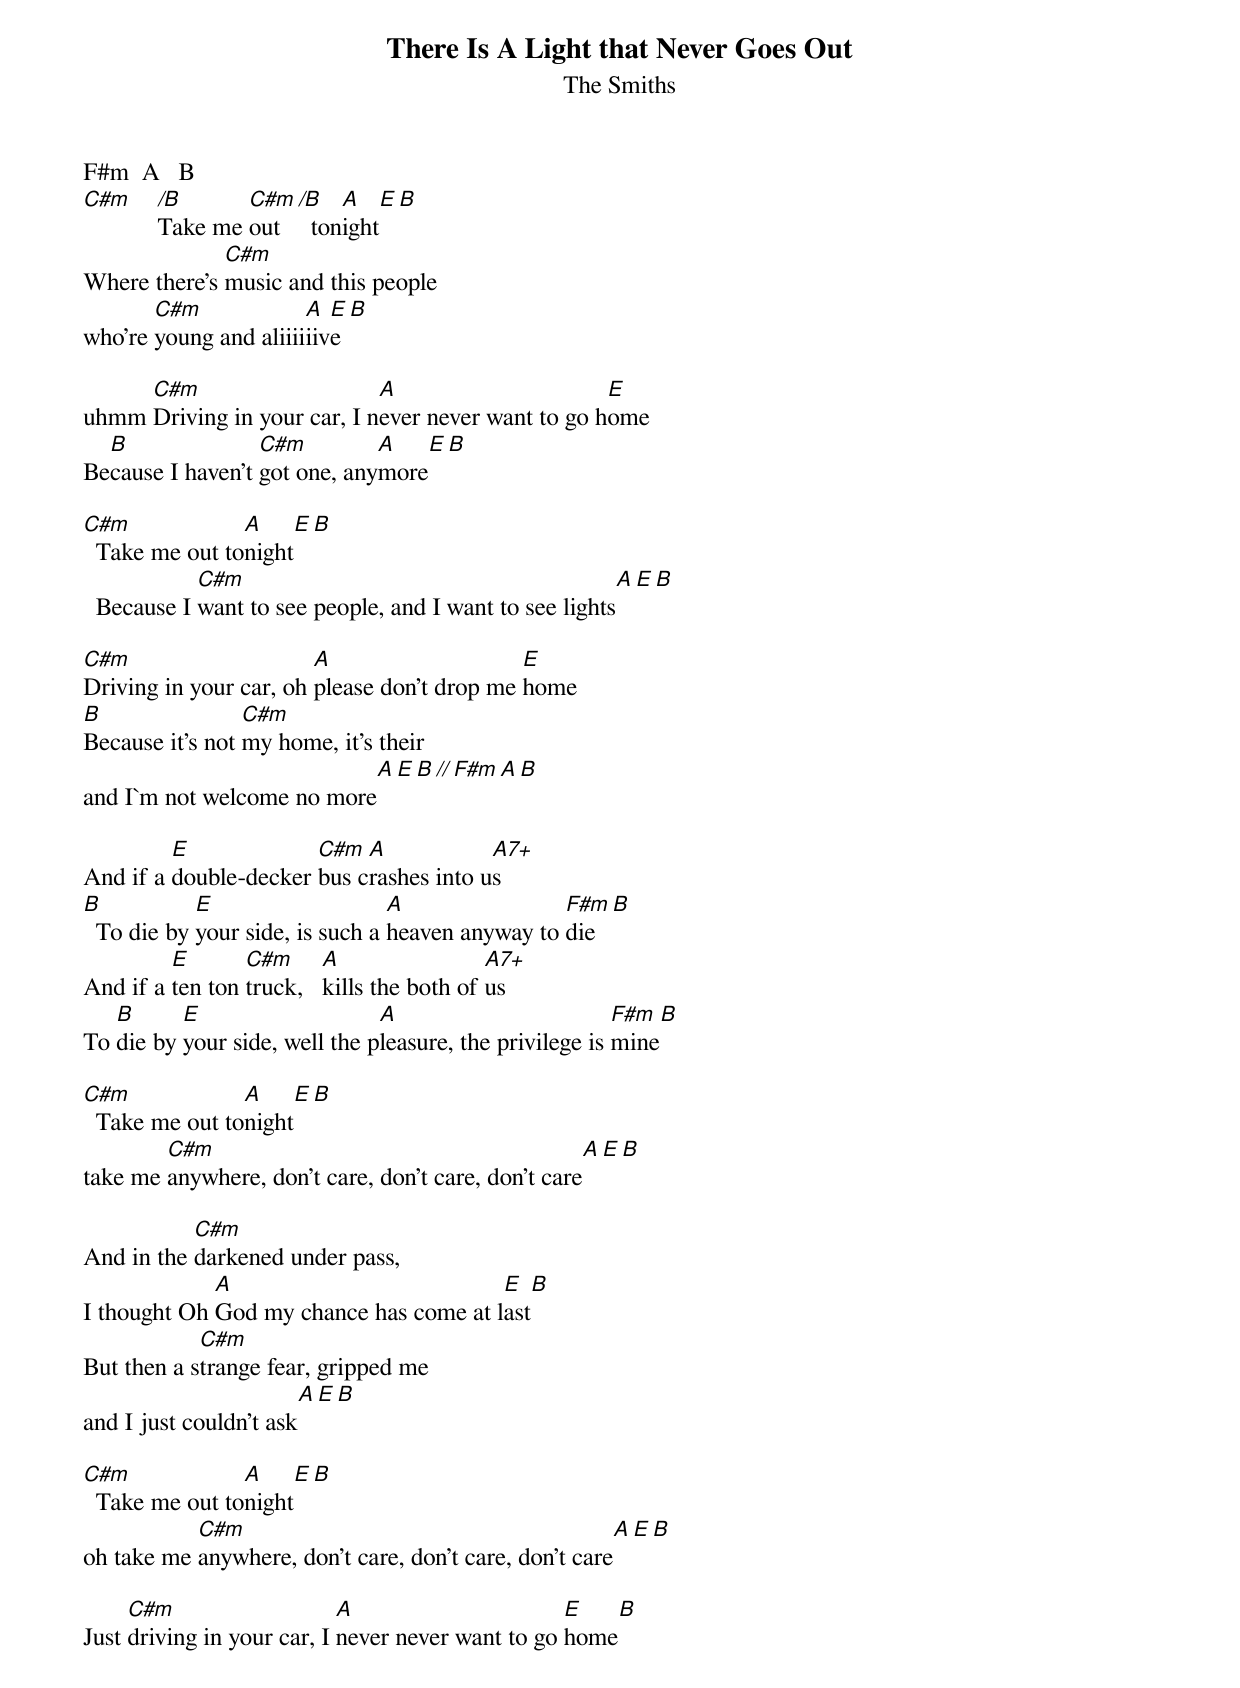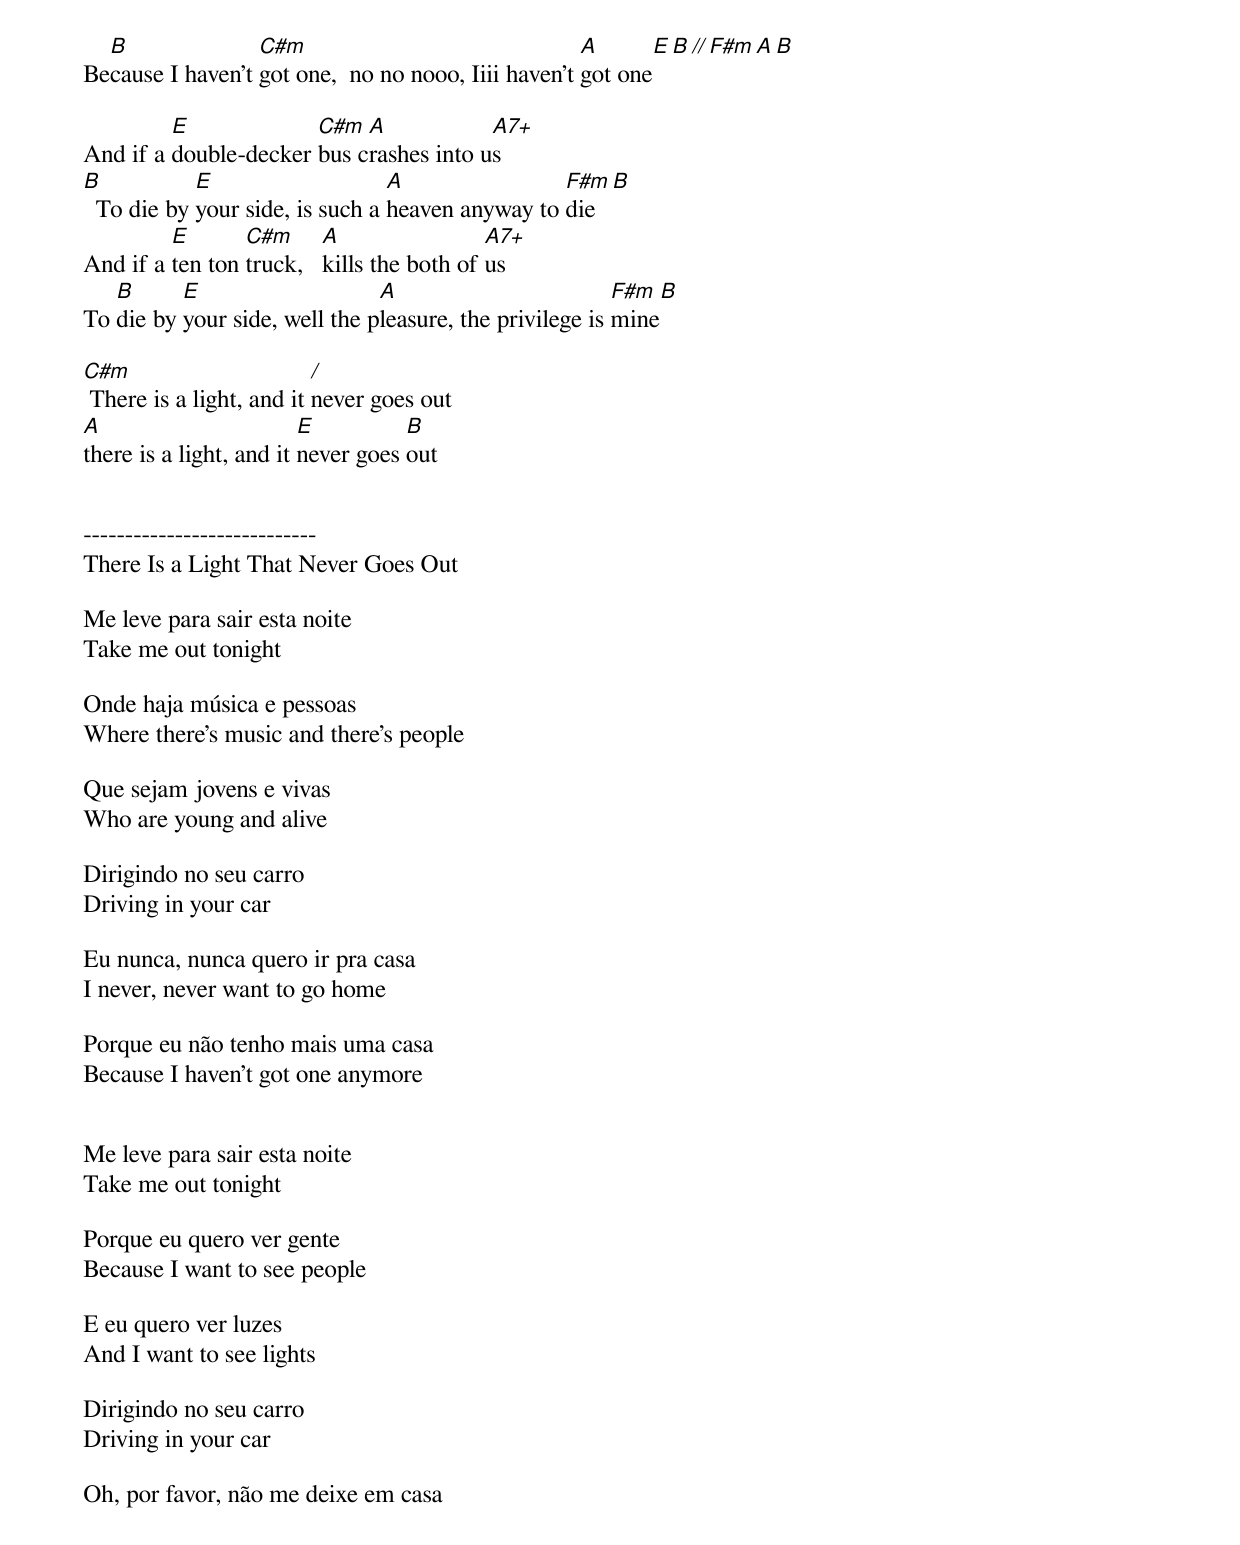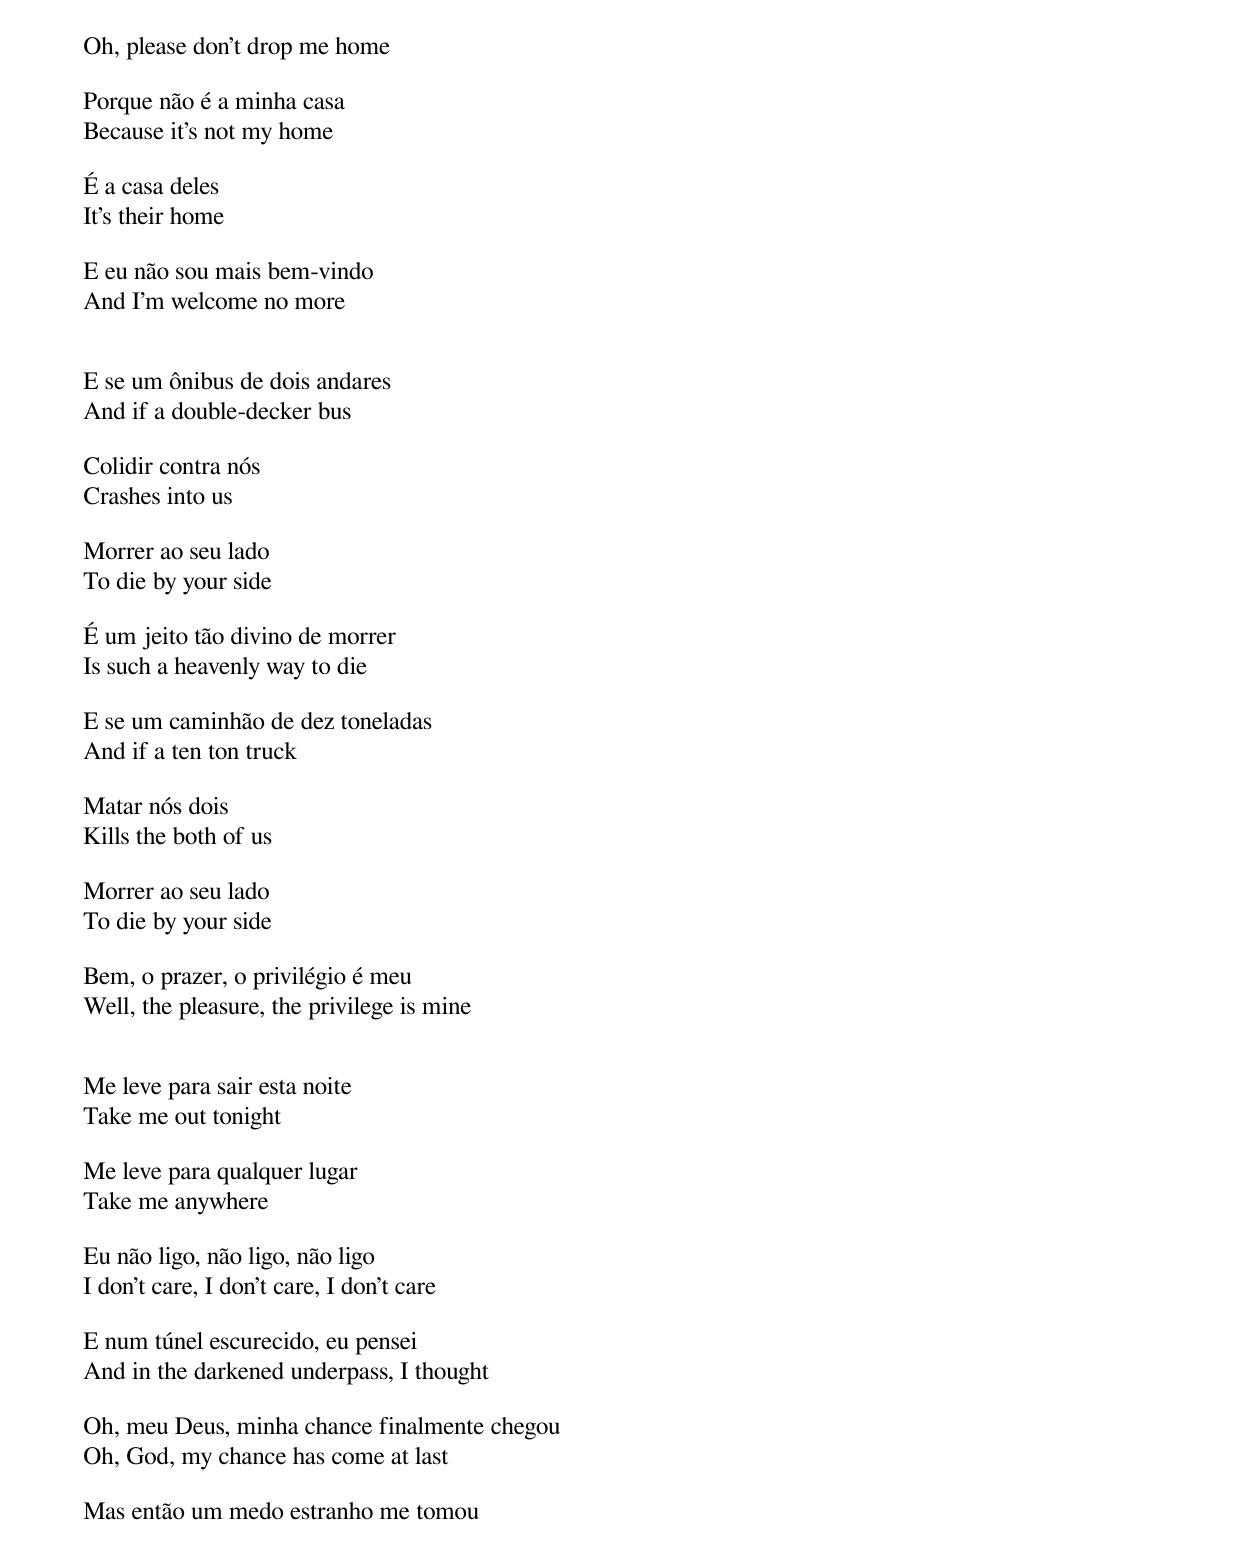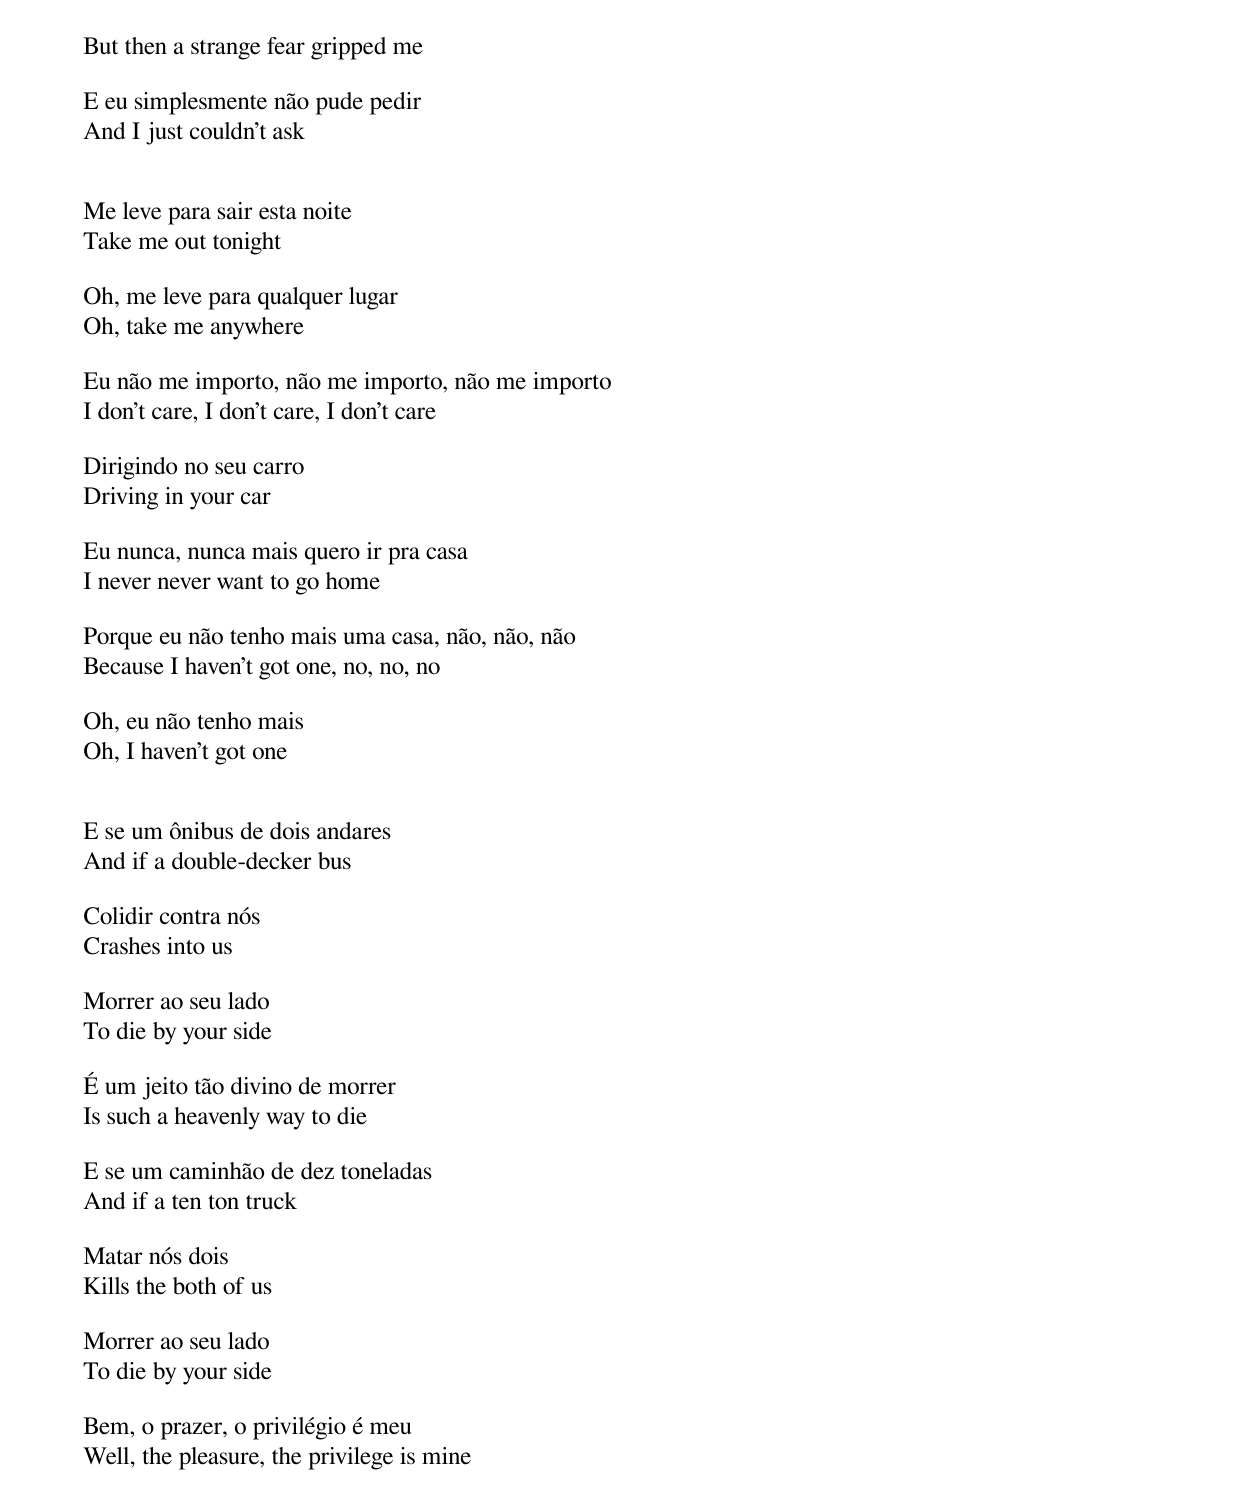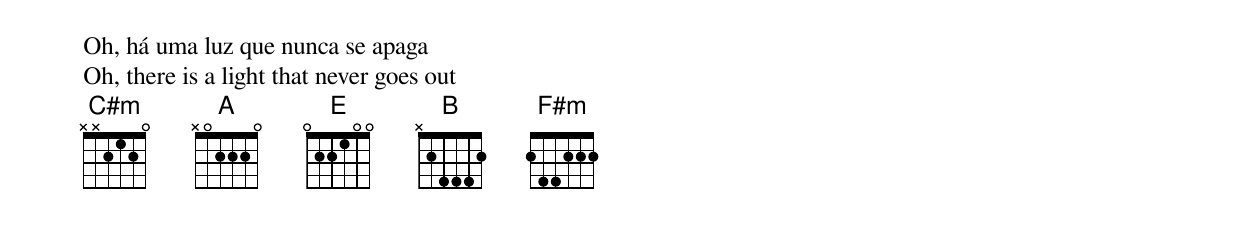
There Is A Light that Never Goes Out
The Smiths


F#m  A   B
C#m /B      C#m  /B   A    E  B
    Take me out    tonight
              C#m
Where there's music and this people
       C#m             A  E  B
who're young and aliiiiiive

     C#m                     A                      E
uhmm Driving in your car, I never never want to go home
  B               C#m         A    E  B
Because I haven't got one, anymore

C#m             A     E  B
  Take me out tonight
            C#m                                          A    E  B
  Because I want to see people, and I want to see lights

C#m                     A                    E
Driving in your car, oh please don't drop me home
B                C#m
Because it's not my home, it's their
                           A    E  B // F#m  A  B
and I`m not welcome no more

         E             C#m  A            A7+
And if a double-decker bus crashes into us
B           E                    A                F#m  B
  To die by your side, is such a heaven anyway to die
         E       C#m      A                 A7+
And if a ten ton truck,   kills the both of us
   B      E                    A                         F#m  B
To die by your side, well the pleasure, the privilege is mine

C#m             A    E   B
  Take me out tonight
        C#m                                          A E B
take me anywhere, don't care, don't care, don't care

           C#m
And in the darkened under pass,
             A                          E    B
I thought Oh God my chance has come at last
            C#m
But then a strange fear, gripped me
                       A   E   B
and I just couldn't ask

C#m             A    E   B
  Take me out tonight
           C#m                                         A   E  B
oh take me anywhere, don't care, don't care, don't care

     C#m                    A                      E     B
Just driving in your car, I never never want to go home
  B               C#m                                A       E  B  // F#m  A  B
Because I haven't got one,  no no nooo, Iiii haven't got one

         E             C#m  A            A7+
And if a double-decker bus crashes into us
B           E                    A                F#m  B
  To die by your side, is such a heaven anyway to die
         E       C#m      A                 A7+
And if a ten ton truck,   kills the both of us
   B      E                    A                         F#m  B
To die by your side, well the pleasure, the privilege is mine

C#m                       /
 There is a light, and it never goes out
A                        E          B
there is a light, and it never goes out


----------------------------
There Is a Light That Never Goes Out

Me leve para sair esta noite
Take me out tonight

Onde haja música e pessoas
Where there's music and there's people

Que sejam jovens e vivas
Who are young and alive

Dirigindo no seu carro
Driving in your car

Eu nunca, nunca quero ir pra casa
I never, never want to go home

Porque eu não tenho mais uma casa
Because I haven't got one anymore


Me leve para sair esta noite
Take me out tonight

Porque eu quero ver gente
Because I want to see people

E eu quero ver luzes
And I want to see lights

Dirigindo no seu carro
Driving in your car

Oh, por favor, não me deixe em casa
Oh, please don't drop me home

Porque não é a minha casa
Because it's not my home

É a casa deles
It's their home

E eu não sou mais bem-vindo
And I'm welcome no more


E se um ônibus de dois andares
And if a double-decker bus

Colidir contra nós
Crashes into us

Morrer ao seu lado
To die by your side

É um jeito tão divino de morrer
Is such a heavenly way to die

E se um caminhão de dez toneladas
And if a ten ton truck

Matar nós dois
Kills the both of us

Morrer ao seu lado
To die by your side

Bem, o prazer, o privilégio é meu
Well, the pleasure, the privilege is mine


Me leve para sair esta noite
Take me out tonight

Me leve para qualquer lugar
Take me anywhere

Eu não ligo, não ligo, não ligo
I don't care, I don't care, I don't care

E num túnel escurecido, eu pensei
And in the darkened underpass, I thought

Oh, meu Deus, minha chance finalmente chegou
Oh, God, my chance has come at last

Mas então um medo estranho me tomou
But then a strange fear gripped me

E eu simplesmente não pude pedir
And I just couldn't ask


Me leve para sair esta noite
Take me out tonight

Oh, me leve para qualquer lugar
Oh, take me anywhere

Eu não me importo, não me importo, não me importo
I don't care, I don't care, I don't care

Dirigindo no seu carro
Driving in your car

Eu nunca, nunca mais quero ir pra casa
I never never want to go home

Porque eu não tenho mais uma casa, não, não, não
Because I haven't got one, no, no, no

Oh, eu não tenho mais
Oh, I haven't got one


E se um ônibus de dois andares
And if a double-decker bus

Colidir contra nós
Crashes into us

Morrer ao seu lado
To die by your side

É um jeito tão divino de morrer
Is such a heavenly way to die

E se um caminhão de dez toneladas
And if a ten ton truck

Matar nós dois
Kills the both of us

Morrer ao seu lado
To die by your side

Bem, o prazer, o privilégio é meu
Well, the pleasure, the privilege is mine


Oh, há uma luz que nunca se apaga
Oh, there is a light that never goes out
